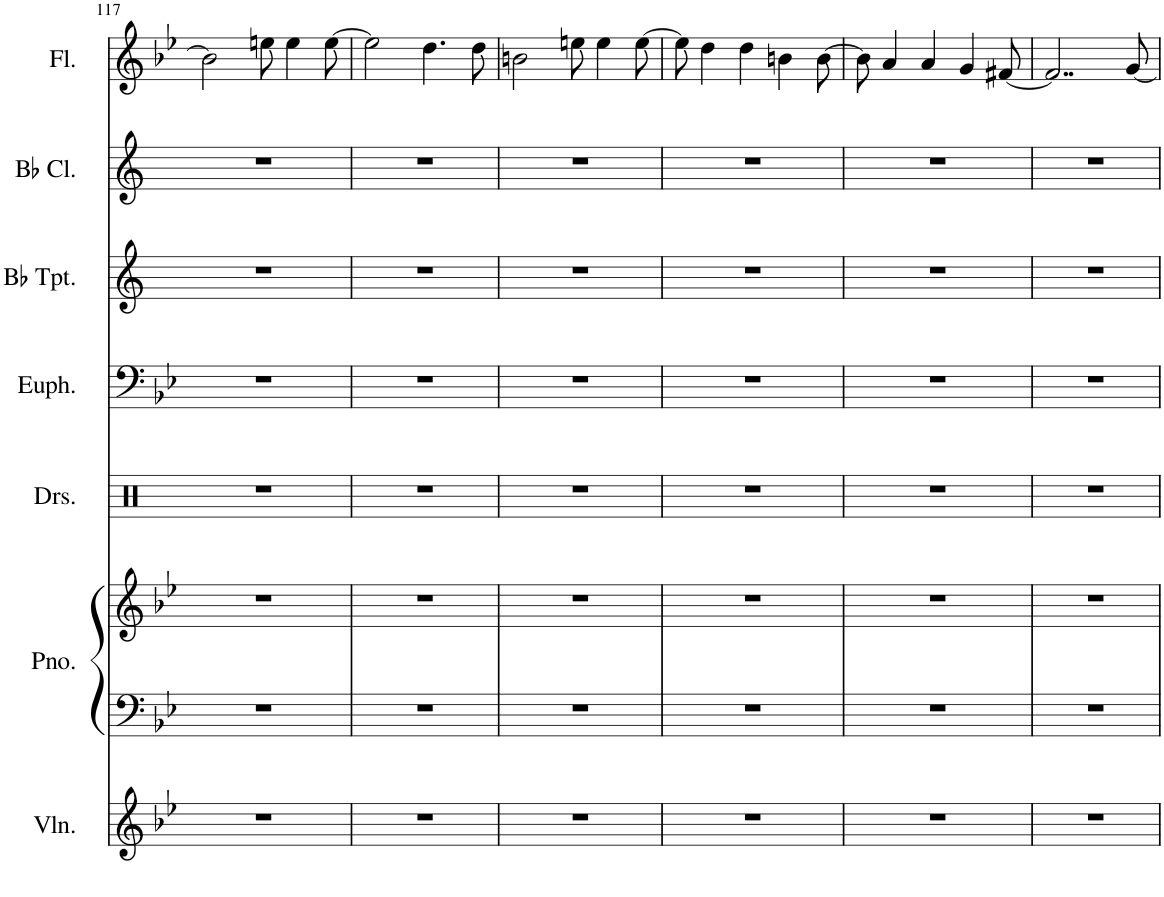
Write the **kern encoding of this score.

**kern	**kern	**kern	**kern	**kern	**kern	**kern	**kern
*part7	*part6	*part6	*part5	*part4	*part3	*part2	*part1
*staff8	*staff7	*staff6	*staff5	*staff4	*staff3	*staff2	*staff1
*I"Violin	*I"Piano	*	*I"Drumset	*I"Euphonium	*I"Bb Trumpet	*I"Bb Clarinet	*I"Flute
*I'Vln.	*I'Pno.	*	*I'Drs.	*I'Euph.	*I'Bb Tpt.	*I'Bb Cl.	*I'Fl.
!!LO:PB:g=z
*clefG2	*clefF4	*clefG2	*clefX	*clefF4	*clefG2	*clefG2	*clefG2
*	*	*	*	*	*ITrd1c2	*ITrd1c2	*
*k[b-e-]	*k[b-e-]	*k[b-e-]	*k[]	*k[b-e-]	*k[]	*k[]	*k[b-e-]
*M4/4	*M4/4	*M4/4	*M4/4	*M4/4	*M4/4	*M4/4	*M4/4
=117	=117	=117	=117	=117	=117	=117	=117
1r	1r	1r	1r	1r	1r	1r	2b\]
.	.	.	.	.	.	.	8een\
.	.	.	.	.	.	.	4ee\
.	.	.	.	.	.	.	[8ee\
=118	=118	=118	=118	=118	=118	=118	=118
1r	1r	1r	1r	1r	1r	1r	2ee\]
.	.	.	.	.	.	.	4.dd\
.	.	.	.	.	.	.	8dd\
=119	=119	=119	=119	=119	=119	=119	=119
1r	1r	1r	1r	1r	1r	1r	2bn\
.	.	.	.	.	.	.	8een\
.	.	.	.	.	.	.	4ee\
.	.	.	.	.	.	.	[8ee\
=120	=120	=120	=120	=120	=120	=120	=120
1r	1r	1r	1r	1r	1r	1r	8ee\]
.	.	.	.	.	.	.	4dd\
.	.	.	.	.	.	.	4dd\
.	.	.	.	.	.	.	4bn\
.	.	.	.	.	.	.	[8b\
=121	=121	=121	=121	=121	=121	=121	=121
1r	1r	1r	1r	1r	1r	1r	8b\]
.	.	.	.	.	.	.	4a/
.	.	.	.	.	.	.	4a/
.	.	.	.	.	.	.	4g/
.	.	.	.	.	.	.	[8f#X/
=122	=122	=122	=122	=122	=122	=122	=122
1r	1r	1r	1r	1r	1r	1r	2..f#/]
.	.	.	.	.	.	.	[8g/
=	=	=	=	=	=	=	=
*-	*-	*-	*-	*-	*-	*-	*-
